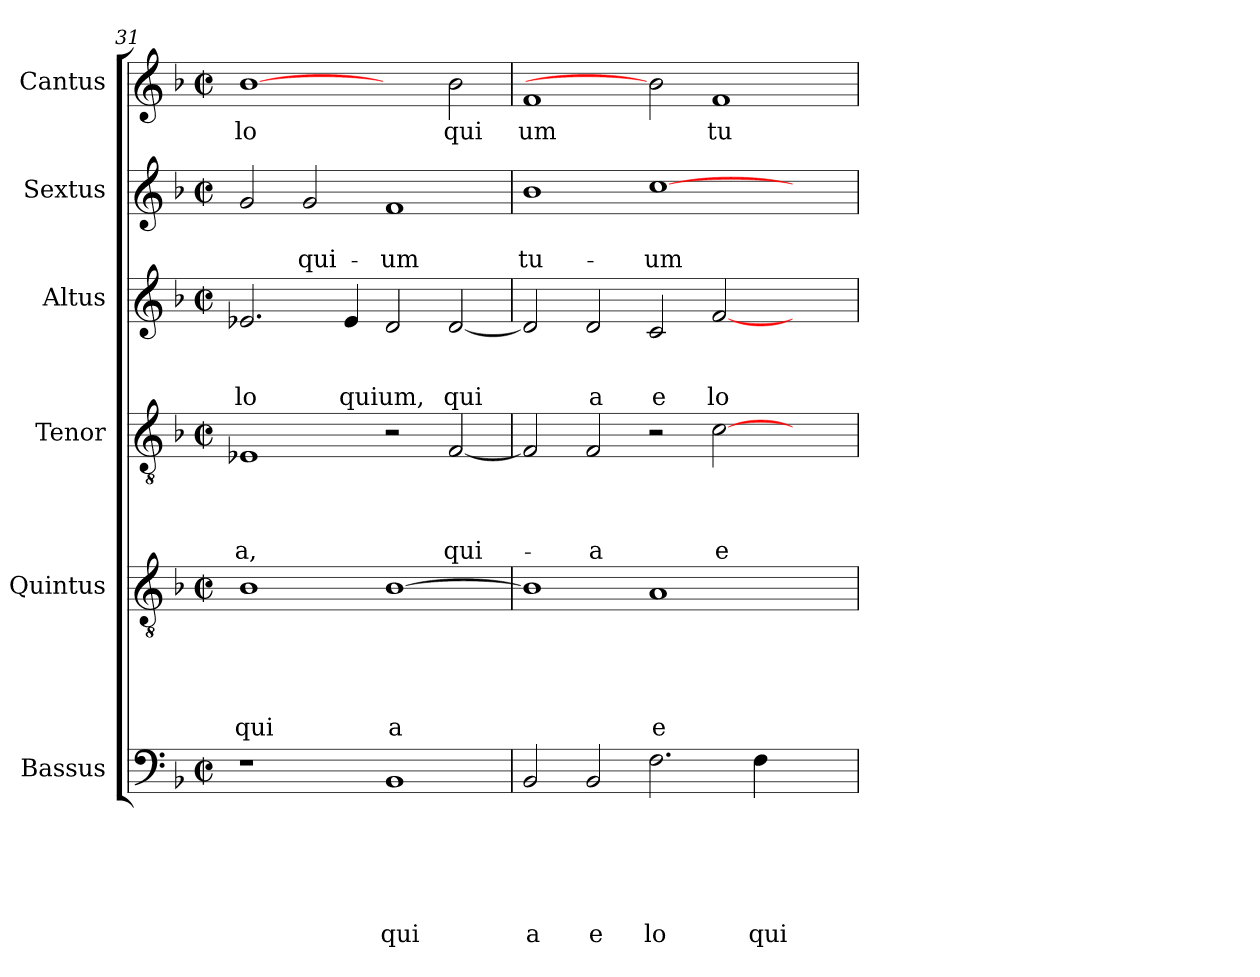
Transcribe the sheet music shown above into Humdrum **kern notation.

**kern	**text	**text	**text	**text	**text	**text	**kern	**text	**text	**text	**text	**text	**kern	**text	**text	**text	**text	**kern	**text	**text	**text	**kern	**text	**text	**kern	**text
*part6	*part6	*part6	*part6	*part6	*part6	*part6	*part5	*part5	*part5	*part5	*part5	*part5	*part4	*part4	*part4	*part4	*part4	*part3	*part3	*part3	*part3	*part2	*part2	*part2	*part1	*part1
*staff6	*staff6	*staff6	*staff6	*staff6	*staff6	*staff6	*staff5	*staff5	*staff5	*staff5	*staff5	*staff5	*staff4	*staff4	*staff4	*staff4	*staff4	*staff3	*staff3	*staff3	*staff3	*staff2	*staff2	*staff2	*staff1	*staff1
*I"Bassus	*	*	*	*	*	*	*I"Quintus	*	*	*	*	*	*I"Tenor	*	*	*	*	*I"Altus	*	*	*	*I"Sextus	*	*	*I"Cantus	*
*clefF4	*	*	*	*	*	*	*clefGv2	*	*	*	*	*	*clefGv2	*	*	*	*	*clefG2	*	*	*	*clefG2	*	*	*clefG2	*
*k[b-]	*	*	*	*	*	*	*k[b-]	*	*	*	*	*	*k[b-]	*	*	*	*	*k[b-]	*	*	*	*k[b-]	*	*	*k[b-]	*
*F:	*	*	*	*	*	*	*F:	*	*	*	*	*	*F:	*	*	*	*	*F:	*	*	*	*F:	*	*	*F:	*
*M2/2	*	*	*	*	*	*	*M2/2	*	*	*	*	*	*M2/2	*	*	*	*	*M2/2	*	*	*	*M2/2	*	*	*M2/2	*
*met(c|)	*	*	*	*	*	*	*met(c|)	*	*	*	*	*	*met(c|)	*	*	*	*	*met(c|)	*	*	*	*met(c|)	*	*	*met(c|)	*
=31	=31	=31	=31	=31	=31	=31	=31	=31	=31	=31	=31	=31	=31	=31	=31	=31	=31	=31	=31	=31	=31	=31	=31	=31	=31	=31
!	!	!	!	!	!	!	!	!	!	!	!	!LO:LY:b	!	!	!	!	!LO:LY:b	!	!	!	!LO:LY:b	!	!	!	!	!LO:LY:b
1r	.	.	.	.	.	.	1B-	.	.	.	.	qui	1E-X	.	.	.	-a,	2.e-/	.	.	lo	2g/	.	.	[1b-	lo
!	!	!	!	!	!	!	!	!	!	!	!	!	!	!	!	!	!	!	!	!	!	!	!	!LO:LY:b	!	!
.	.	.	.	.	.	.	.	.	.	.	.	.	.	.	.	.	.	.	.	.	.	2g/	.	-qui-	.	.
!	!	!	!	!	!	!	!	!	!	!	!	!	!	!	!	!	!	!	!	!	!LO:LY:b	!	!	!	!	!
.	.	.	.	.	.	.	.	.	.	.	.	.	.	.	.	.	.	4e-/	.	.	quium,	.	.	.	.	.
!	!	!	!	!	!	!LO:LY:b	!	!	!	!	!	!LO:LY:b:rj	!	!	!	!	!	!	!	!	!	!	!	!LO:LY:b	!	!
1BB-	.	.	.	.	.	qui	[>1B-	.	.	.	.	a	2r	.	.	.	.	2d/	.	.	.	1f	.	-um	2ryy	.
!	!	!	!	!	!	!	!	!	!	!	!	!	!	!	!	!	!LO:LY:b	!	!	!	!LO:LY:b	!	!	!	!	!LO:LY:b
.	.	.	.	.	.	.	.	.	.	.	.	.	[<2F/	.	.	.	qui-	[<2d/	.	.	qui	.	.	.	2b-\	qui
=32	=32	=32	=32	=32	=32	=32	=32	=32	=32	=32	=32	=32	=32	=32	=32	=32	=32	=32	=32	=32	=32	=32	=32	=32	=32	=32
!	!	!	!	!	!	!LO:LY:b	!	!	!	!	!	!	!	!	!	!	!	!	!	!	!	!	!	!LO:LY:b	!	!LO:LY:b
2BB-/	.	.	.	.	.	a	1B-]	.	.	.	.	.	2F/]	.	.	.	.	2d/]	.	.	.	1b-	.	tu-	1f	um
!	!	!	!	!	!	!LO:LY:b	!	!	!	!	!	!	!	!	!	!	!LO:LY:b	!	!	!	!LO:LY:b	!	!	!	!	!
2BB-/	.	.	.	.	.	e	.	.	.	.	.	.	2F/	.	.	.	-a	2d/	.	.	a	.	.	.	.	.
!	!	!	!	!	!	!LO:LY:b	!	!	!	!	!	!LO:LY:b	!	!	!	!	!	!	!	!	!LO:LY:b	!	!	!LO:LY:b	!	!
2.F\	.	.	.	.	.	lo	1A	.	.	.	.	e	2r	.	.	.	.	2c/	.	.	e	[>1cc	.	-um	2b-]	.
!	!	!	!	!	!	!	!	!	!	!	!	!	!	!	!	!	!LO:LY:b	!	!	!	!LO:LY:b	!	!	!	!	!LO:LY:b
.	.	.	.	.	.	.	.	.	.	.	.	.	[>2c\	.	.	.	e-	[<2f/	.	.	lo	.	.	.	1f	tu
!	!	!	!	!	!	!LO:LY:b	!	!	!	!	!	!	!	!	!	!	!	!	!	!	!	!	!	!	!	!
4F\	.	.	.	.	.	qui	.	.	.	.	.	.	.	.	.	.	.	.	.	.	.	.	.	.	.	.
2ryy	.	.	.	.	.	.	2ryy	.	.	.	.	.	2ryy	.	.	.	.	2ryy	.	.	.	2ryy	.	.	.	.
=	=	=	=	=	=	=	=	=	=	=	=	=	=	=	=	=	=	=	=	=	=	=	=	=	=	=
*-	*-	*-	*-	*-	*-	*-	*-	*-	*-	*-	*-	*-	*-	*-	*-	*-	*-	*-	*-	*-	*-	*-	*-	*-	*-	*-
